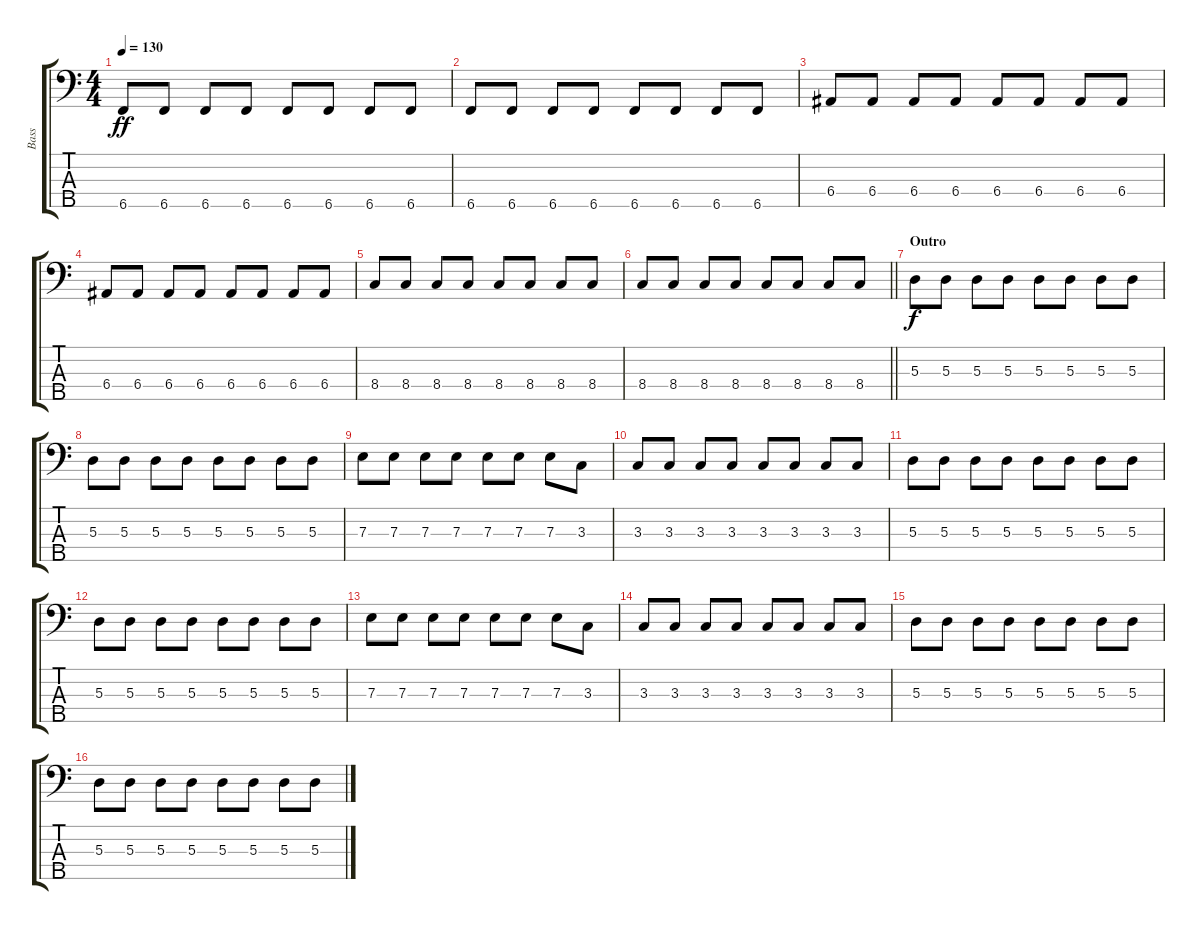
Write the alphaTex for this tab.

\track ("Bass" "Bass") {instrument electricbassfinger}
\staff {score tabs}
\tuning (G2 D2 A1 E1 B0) {hide}
\ts (4 4)
\tempo 130
\clef f4
\ks c
6.5.8{dy ff} 6.5.8 6.5.8 6.5.8 6.5.8 6.5.8 6.5.8 6.5.8 |
6.5.8 6.5.8 6.5.8 6.5.8 6.5.8 6.5.8 6.5.8 6.5.8 |
6.4.8 6.4.8 6.4.8 6.4.8 6.4.8 6.4.8 6.4.8 6.4.8 |
6.4.8 6.4.8 6.4.8 6.4.8 6.4.8 6.4.8 6.4.8 6.4.8 |
8.4.8 8.4.8 8.4.8 8.4.8 8.4.8 8.4.8 8.4.8 8.4.8 |
\barLineRight lightlight
8.4.8 8.4.8 8.4.8 8.4.8 8.4.8 8.4.8 8.4.8 8.4.8 |
\section ("" "Outro")
5.3.8{dy f} 5.3.8 5.3.8 5.3.8 5.3.8 5.3.8 5.3.8 5.3.8 |
5.3.8 5.3.8 5.3.8 5.3.8 5.3.8 5.3.8 5.3.8 5.3.8 |
7.3.8 7.3.8 7.3.8 7.3.8 7.3.8 7.3.8 7.3.8 3.3.8 |
3.3.8 3.3.8 3.3.8 3.3.8 3.3.8 3.3.8 3.3.8 3.3.8 |
5.3.8 5.3.8 5.3.8 5.3.8 5.3.8 5.3.8 5.3.8 5.3.8 |
5.3.8 5.3.8 5.3.8 5.3.8 5.3.8 5.3.8 5.3.8 5.3.8 |
7.3.8 7.3.8 7.3.8 7.3.8 7.3.8 7.3.8 7.3.8 3.3.8 |
3.3.8 3.3.8 3.3.8 3.3.8 3.3.8 3.3.8 3.3.8 3.3.8 |
5.3.8 5.3.8 5.3.8 5.3.8 5.3.8 5.3.8 5.3.8 5.3.8 |
5.3.8 5.3.8 5.3.8 5.3.8 5.3.8 5.3.8 5.3.8 5.3.8
